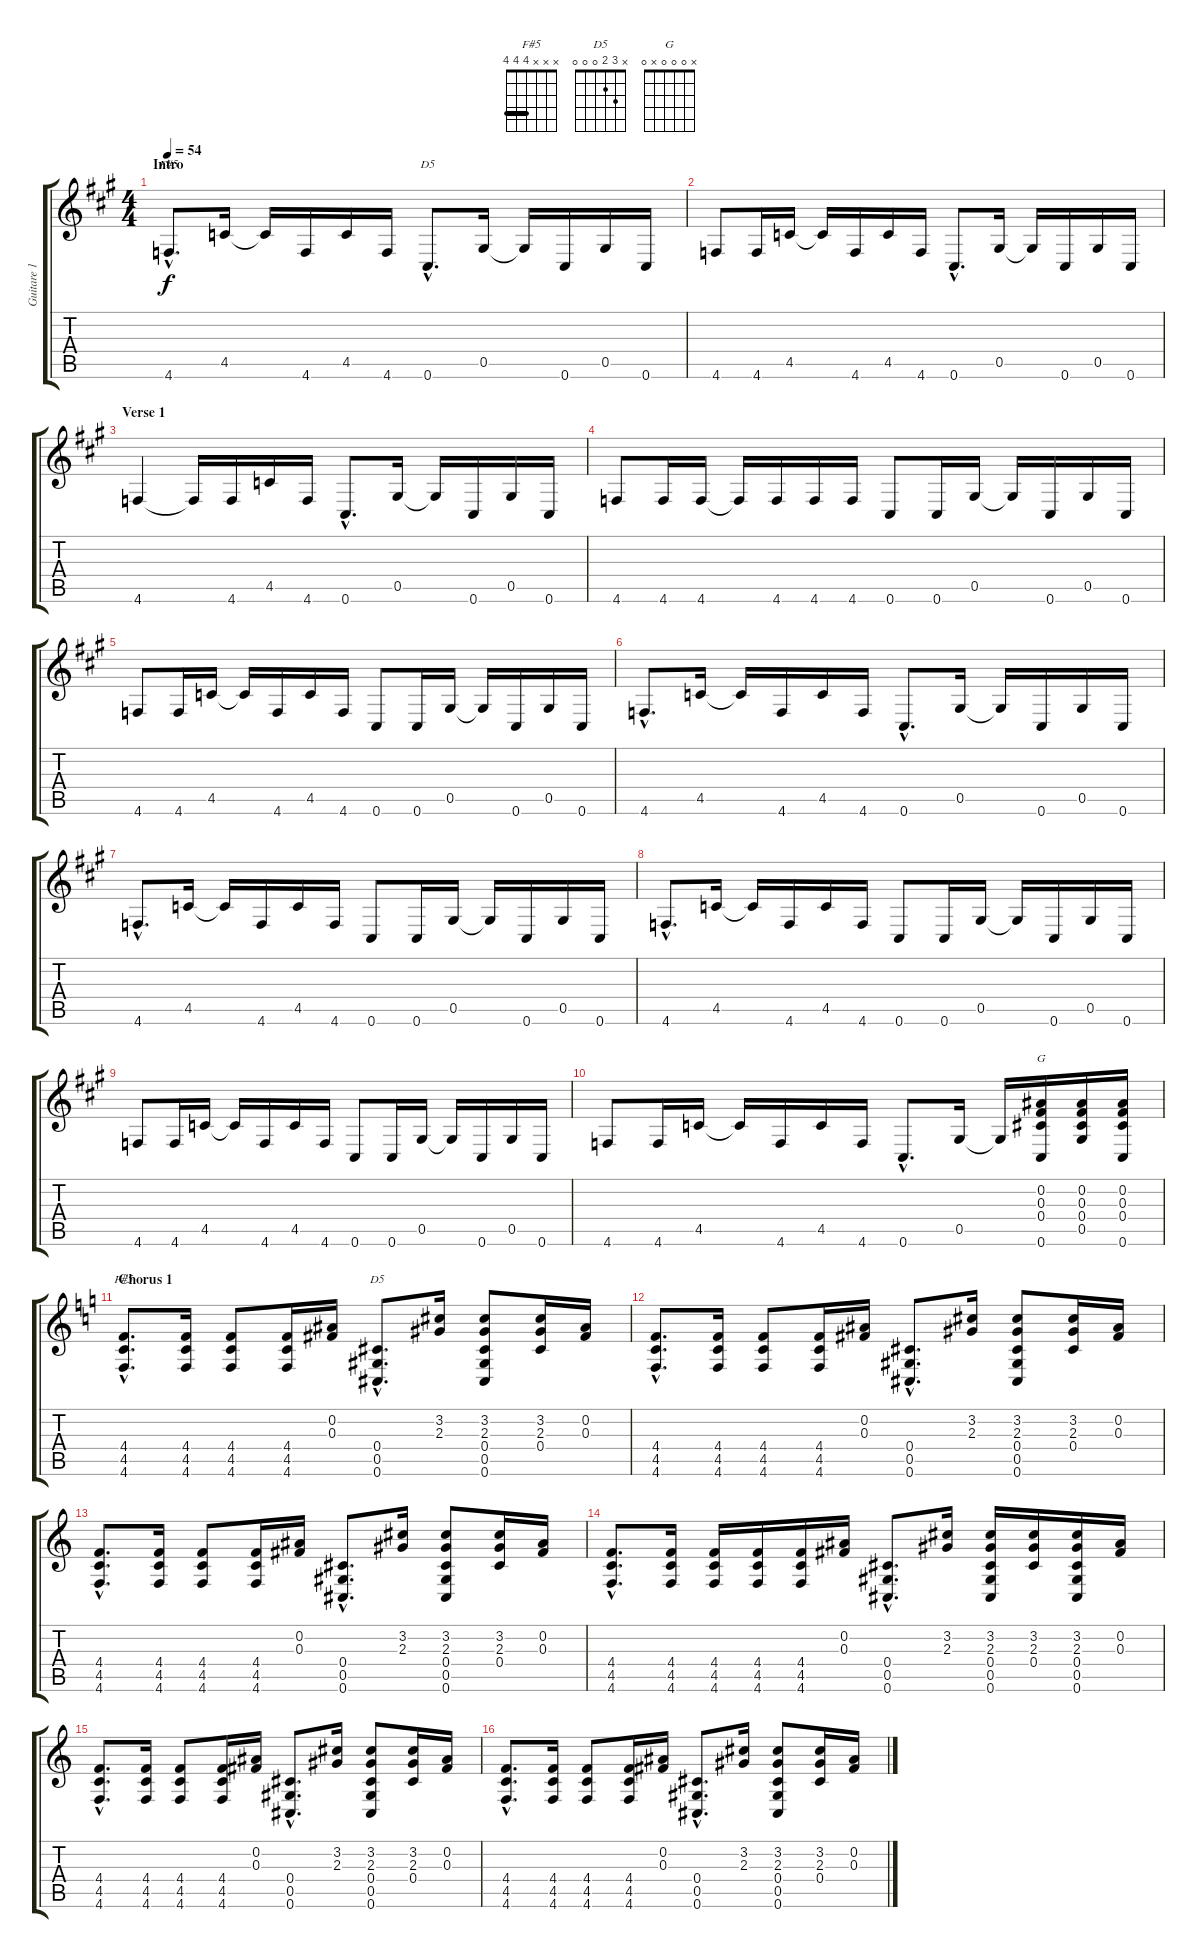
\track ("Guitare 1" "Guitare 1") {instrument acousticguitarsteel}
\staff {score tabs}
\tuning (Eb4 Bb3 Gb3 Db3 Ab2 Db2) {hide}
\chord ("F#5" x x x x 4 4) {barre 4}
\chord ("D5" x x x x 0 0)
\chord ("G" x 0 0 0 x 0)
\chord ("F#5" x x x 4 4 4) {barre 4}
\chord ("D5" x 3 2 0 0 0)
\ts (4 4)
\section ("" "Intro")
\tempo 54
\clef g2
\ks a
4.6{hac}.8{d ch "F#5" dy f instrument acousticguitarsteel} 4.5.16 4.5{t}.16 4.6.16 4.5.16 4.6.16 0.6{hac}.8{d ch "D5"} 0.5.16 0.5{t}.16 0.6.16 0.5.16 0.6.16 |
4.6.8 4.6.16 4.5.16 4.5{t}.16 4.6.16 4.5.16 4.6.16 0.6{hac}.8{d} 0.5.16 0.5{t}.16 0.6.16 0.5.16 0.6.16 |
\section ("" "Verse 1")
4.6.4 4.6{t}.16 4.6.16 4.5.16 4.6.16 0.6{hac}.8{d} 0.5.16 0.5{t}.16 0.6.16 0.5.16 0.6.16 |
4.6.8 4.6.16 4.6.16 4.6{t}.16 4.6.16 4.6.16 4.6.16 0.6.8 0.6.16 0.5.16 0.5{t}.16 0.6.16 0.5.16 0.6.16 |
4.6.8 4.6.16 4.5.16 4.5{t}.16 4.6.16 4.5.16 4.6.16 0.6.8 0.6.16 0.5.16 0.5{t}.16 0.6.16 0.5.16 0.6.16 |
4.6{hac}.8{d} 4.5.16 4.5{t}.16 4.6.16 4.5.16 4.6.16 0.6{hac}.8{d} 0.5.16 0.5{t}.16 0.6.16 0.5.16 0.6.16 |
4.6{hac}.8{d} 4.5.16 4.5{t}.16 4.6.16 4.5.16 4.6.16 0.6.8 0.6.16 0.5.16 0.5{t}.16 0.6.16 0.5.16 0.6.16 |
4.6{hac}.8{d} 4.5.16 4.5{t}.16 4.6.16 4.5.16 4.6.16 0.6.8 0.6.16 0.5.16 0.5{t}.16 0.6.16 0.5.16 0.6.16 |
4.6.8 4.6.16 4.5.16 4.5{t}.16 4.6.16 4.5.16 4.6.16 0.6.8 0.6.16 0.5.16 0.5{t}.16 0.6.16 0.5.16 0.6.16 |
4.6.8 4.6.16 4.5.16 4.5{t}.16 4.6.16 4.5.16 4.6.16 0.6{hac}.8{d} 0.5.16 0.5{t}.16 (0.2 0.3 0.4 0.6).16{ch "G"} (0.2 0.3 0.4 0.5).16 (0.2 0.3 0.4 0.6).16 |
\section ("" "Chorus 1")
\ks c
(4.4{hac} 4.5{hac} 4.6{hac}).8{d ch "F#5"} (4.4 4.5 4.6).16 (4.4 4.5 4.6).8 (4.4 4.5 4.6).16 (0.2 0.3).16 (0.4{hac} 0.5{hac} 0.6{hac}).8{d ch "D5"} (3.2 2.3).16 (3.2 2.3 0.4 0.5 0.6).8 (3.2 2.3 0.4).16 (0.2 0.3).16 |
(4.4{hac} 4.5{hac} 4.6{hac}).8{d} (4.4 4.5 4.6).16 (4.4 4.5 4.6).8 (4.4 4.5 4.6).16 (0.2 0.3).16 (0.4{hac} 0.5{hac} 0.6{hac}).8{d} (3.2 2.3).16 (3.2 2.3 0.4 0.5 0.6).8 (3.2 2.3 0.4).16 (0.2 0.3).16 |
(4.4{hac} 4.5{hac} 4.6{hac}).8{d} (4.4 4.5 4.6).16 (4.4 4.5 4.6).8 (4.4 4.5 4.6).16 (0.2 0.3).16 (0.4{hac} 0.5{hac} 0.6{hac}).8{d} (3.2 2.3).16 (3.2 2.3 0.4 0.5 0.6).8 (3.2 2.3 0.4).16 (0.2 0.3).16 |
(4.4{hac} 4.5{hac} 4.6{hac}).8{d} (4.4 4.5 4.6).16 (4.4 4.5 4.6).16 (4.4 4.5 4.6).16 (4.4 4.5 4.6).16 (0.2 0.3).16 (0.4{hac} 0.5{hac} 0.6{hac}).8{d} (3.2 2.3).16 (3.2 2.3 0.4 0.5 0.6).16 (3.2 2.3 0.4).16 (3.2 2.3 0.4 0.5 0.6).16 (0.2 0.3).16 |
(4.4{hac} 4.5{hac} 4.6{hac}).8{d} (4.4 4.5 4.6).16 (4.4 4.5 4.6).8 (4.4 4.5 4.6).16 (0.2 0.3).16 (0.4{hac} 0.5{hac} 0.6{hac}).8{d} (3.2 2.3).16 (3.2 2.3 0.4 0.5 0.6).8 (3.2 2.3 0.4).16 (0.2 0.3).16 |
(4.4{hac} 4.5{hac} 4.6{hac}).8{d} (4.4 4.5 4.6).16 (4.4 4.5 4.6).8 (4.4 4.5 4.6).16 (0.2 0.3).16 (0.4{hac} 0.5{hac} 0.6{hac}).8{d} (3.2 2.3).16 (3.2 2.3 0.4 0.5 0.6).8 (3.2 2.3 0.4).16 (0.2 0.3).16
